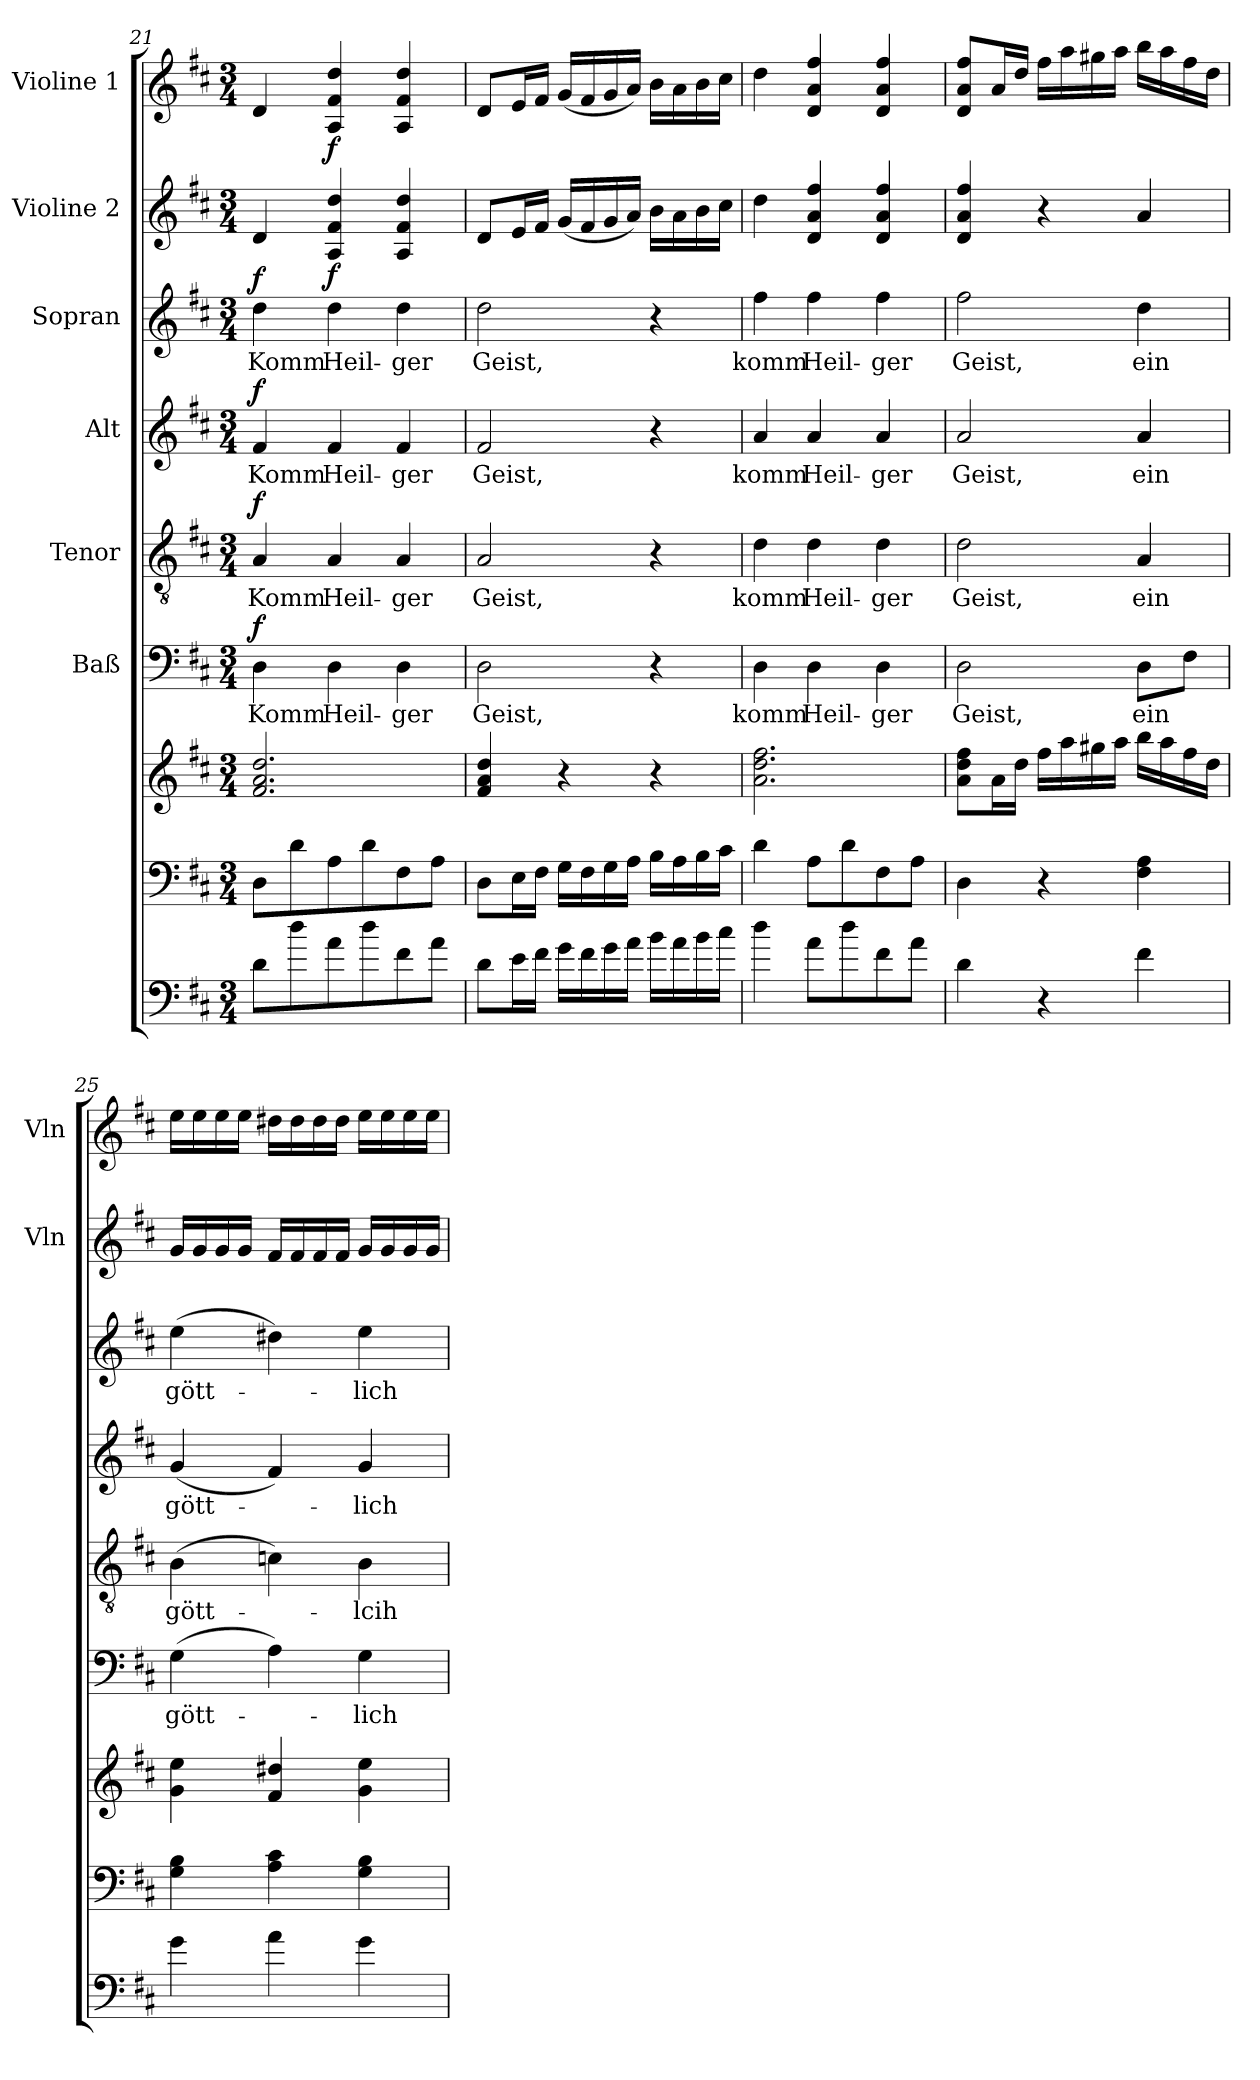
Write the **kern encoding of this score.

**kern	**kern	**kern	**kern	**text	**dynam	**kern	**text	**dynam	**kern	**text	**dynam	**kern	**text	**dynam	**kern	**dynam	**kern	**dynam
*part8	*part7	*part7	*part6	*part6	*part6	*part5	*part5	*part5	*part4	*part4	*part4	*part3	*part3	*part3	*part2	*part2	*part1	*part1
*staff9	*staff8	*staff7	*staff6	*staff6	*staff6	*staff5	*staff5	*staff5	*staff4	*staff4	*staff4	*staff3	*staff3	*staff3	*staff2	*staff2	*staff1	*staff1
*	*	*	*I"Baß	*	*	*I"Tenor	*	*	*I"Alt	*	*	*I"Sopran	*	*	*I"Violine 2	*	*I"Violine 1	*
*	*	*	*	*	*	*	*	*	*	*	*	*	*	*	*I'Vln	*	*I'Vln	*
!!LO:PB:g=z
*clefF4	*clefF4	*clefG2	*clefF4	*	*	*clefGv2	*	*	*clefG2	*	*	*clefG2	*	*	*clefG2	*	*clefG2	*
*ITrd7c12	*	*	*	*	*	*	*	*	*	*	*	*	*	*	*	*	*	*
*k[f#c#]	*k[f#c#]	*k[f#c#]	*k[f#c#]	*	*	*k[f#c#]	*	*	*k[f#c#]	*	*	*k[f#c#]	*	*	*k[f#c#]	*	*k[f#c#]	*
*D:	*D:	*D:	*D:	*	*	*D:	*	*	*D:	*	*	*D:	*	*	*D:	*	*D:	*
*M3/4	*M3/4	*M3/4	*M3/4	*	*	*M3/4	*	*	*M3/4	*	*	*M3/4	*	*	*M3/4	*	*M3/4	*
=21	=21	=21	=21	=21	=21	=21	=21	=21	=21	=21	=21	=21	=21	=21	=21	=21	=21	=21
!	!	!	!	!LO:LY:b	!LO:DY:a	!	!LO:LY:b	!LO:DY:a	!	!LO:LY:b	!LO:DY:a	!	!LO:LY:b	!LO:DY:a	!	!	!	!
8D\L	8D\L	2.f#/ 2.a/ 2.dd/	4D\	Komm	f	4A/	Komm	f	4f#/	Komm	f	4dd\	Komm	f	4d/	.	4d/	.
8d\	8d\	.	.	.	.	.	.	.	.	.	.	.	.	.	.	.	.	.
!	!	!	!	!LO:LY:b	!	!	!LO:LY:b	!	!	!LO:LY:b	!	!	!LO:LY:b	!	!	!LO:DY:b	!	!LO:DY:b
8A\	8A\	.	4D\	Heil-	.	4A/	Heil-	.	4f#/	Heil-	.	4dd\	Heil-	.	4A/ 4f#/ 4dd/	f	4A/ 4f#/ 4dd/	f
8d\	8d\	.	.	.	.	.	.	.	.	.	.	.	.	.	.	.	.	.
!	!	!	!	!LO:LY:b	!	!	!LO:LY:b	!	!	!LO:LY:b	!	!	!LO:LY:b	!	!	!	!	!
8F#\	8F#\	.	4D\	-ger	.	4A/	-ger	.	4f#/	-ger	.	4dd\	-ger	.	4A/ 4f#/ 4dd/	.	4A/ 4f#/ 4dd/	.
8A\J	8A\J	.	.	.	.	.	.	.	.	.	.	.	.	.	.	.	.	.
=22	=22	=22	=22	=22	=22	=22	=22	=22	=22	=22	=22	=22	=22	=22	=22	=22	=22	=22
!	!	!	!	!LO:LY:b	!	!	!LO:LY:b	!	!	!LO:LY:b	!	!	!LO:LY:b	!	!	!	!	!
8D\L	8D\L	4f#/ 4a/ 4dd/	2D\	Geist,	.	2A/	Geist,	.	2f#/	Geist,	.	2dd\	Geist,	.	8d/L	.	8d/L	.
16E\L	16E\L	.	.	.	.	.	.	.	.	.	.	.	.	.	16e/L	.	16e/L	.
16F#\JJ	16F#\JJ	.	.	.	.	.	.	.	.	.	.	.	.	.	16f#/JJ	.	16f#/JJ	.
16G\LL	16G\LL	4r	.	.	.	.	.	.	.	.	.	.	.	.	(<16g/LL	.	(<16g/LL	.
16F#\	16F#\	.	.	.	.	.	.	.	.	.	.	.	.	.	16f#/	.	16f#/	.
16G\	16G\	.	.	.	.	.	.	.	.	.	.	.	.	.	16g/	.	16g/	.
16A\JJ	16A\JJ	.	.	.	.	.	.	.	.	.	.	.	.	.	16a/JJ)	.	16a/JJ)	.
16B\LL	16B\LL	4r	4r	.	.	4r	.	.	4r	.	.	4r	.	.	16b\LL	.	16b\LL	.
16A\	16A\	.	.	.	.	.	.	.	.	.	.	.	.	.	16a\	.	16a\	.
16B\	16B\	.	.	.	.	.	.	.	.	.	.	.	.	.	16b\	.	16b\	.
16c#\JJ	16c#\JJ	.	.	.	.	.	.	.	.	.	.	.	.	.	16cc#\JJ	.	16cc#\JJ	.
=23	=23	=23	=23	=23	=23	=23	=23	=23	=23	=23	=23	=23	=23	=23	=23	=23	=23	=23
!	!	!	!	!LO:LY:b	!	!	!LO:LY:b	!	!	!LO:LY:b	!	!	!LO:LY:b	!	!	!	!	!
4d\	4d\	2.a\ 2.dd\ 2.ff#\	4D\	komm	.	4d\	komm	.	4a/	komm	.	4ff#\	komm	.	4dd\	.	4dd\	.
!	!	!	!	!LO:LY:b	!	!	!LO:LY:b	!	!	!LO:LY:b	!	!	!LO:LY:b	!	!	!	!	!
8A\L	8A\L	.	4D\	Heil-	.	4d\	Heil-	.	4a/	Heil-	.	4ff#\	Heil-	.	4d/ 4a/ 4ff#/	.	4d/ 4a/ 4ff#/	.
8d\	8d\	.	.	.	.	.	.	.	.	.	.	.	.	.	.	.	.	.
!	!	!	!	!LO:LY:b	!	!	!LO:LY:b	!	!	!LO:LY:b	!	!	!LO:LY:b	!	!	!	!	!
8F#\	8F#\	.	4D\	-ger	.	4d\	-ger	.	4a/	-ger	.	4ff#\	-ger	.	4d/ 4a/ 4ff#/	.	4d/ 4a/ 4ff#/	.
8A\J	8A\J	.	.	.	.	.	.	.	.	.	.	.	.	.	.	.	.	.
=24	=24	=24	=24	=24	=24	=24	=24	=24	=24	=24	=24	=24	=24	=24	=24	=24	=24	=24
!	!	!	!	!LO:LY:b	!	!	!LO:LY:b	!	!	!LO:LY:b	!	!	!LO:LY:b	!	!	!	!	!
4D\	4D\	8a\ 8dd\ 8ff#\L	2D\	Geist,	.	2d\	Geist,	.	2a/	Geist,	.	2ff#\	Geist,	.	4d/ 4a/ 4ff#/	.	8d/ 8a/ 8ff#/L	.
.	.	16a\L	.	.	.	.	.	.	.	.	.	.	.	.	.	.	16a/L	.
.	.	16dd\JJ	.	.	.	.	.	.	.	.	.	.	.	.	.	.	16dd/JJ	.
4r	4r	16ff#\LL	.	.	.	.	.	.	.	.	.	.	.	.	4r	.	16ff#\LL	.
.	.	16aa\	.	.	.	.	.	.	.	.	.	.	.	.	.	.	16aa\	.
.	.	16gg#X\	.	.	.	.	.	.	.	.	.	.	.	.	.	.	16gg#X\	.
.	.	16aa\JJ	.	.	.	.	.	.	.	.	.	.	.	.	.	.	16aa\JJ	.
!	!	!	!	!LO:LY:b	!	!	!LO:LY:b	!	!	!LO:LY:b	!	!	!LO:LY:b	!	!	!	!	!
4F#\	4F#\ 4A\	16bb\LL	8D\L	ein	.	4A/	ein	.	4a/	ein	.	4dd\	ein	.	4a/	.	16bb\LL	.
.	.	16aa\	.	.	.	.	.	.	.	.	.	.	.	.	.	.	16aa\	.
.	.	16ff#\	8F#\J	.	.	.	.	.	.	.	.	.	.	.	.	.	16ff#\	.
.	.	16dd\JJ	.	.	.	.	.	.	.	.	.	.	.	.	.	.	16dd\JJ	.
!!LO:PB:g=z
=25	=25	=25	=25	=25	=25	=25	=25	=25	=25	=25	=25	=25	=25	=25	=25	=25	=25	=25
!	!	!	!	!LO:LY:b	!	!	!LO:LY:b	!	!	!LO:LY:b	!	!	!LO:LY:b	!	!	!	!	!
4G\	4G\ 4B\	4g\ 4ee\	(>4G\	gött-	.	(>4B\	gött-	.	(<4g/	gött-	.	(>4ee\	gött-	.	16g/LL	.	16ee\LL	.
.	.	.	.	.	.	.	.	.	.	.	.	.	.	.	16g/	.	16ee\	.
.	.	.	.	.	.	.	.	.	.	.	.	.	.	.	16g/	.	16ee\	.
.	.	.	.	.	.	.	.	.	.	.	.	.	.	.	16g/JJ	.	16ee\JJ	.
4A\	4A\ 4c#\	4f#/ 4dd#X/	4A\)	.	.	4cn\)	.	.	4f#/)	.	.	4dd#X\)	.	.	16f#/LL	.	16dd#X\LL	.
.	.	.	.	.	.	.	.	.	.	.	.	.	.	.	16f#/	.	16dd#\	.
.	.	.	.	.	.	.	.	.	.	.	.	.	.	.	16f#/	.	16dd#\	.
.	.	.	.	.	.	.	.	.	.	.	.	.	.	.	16f#/JJ	.	16dd#\JJ	.
!	!	!	!	!LO:LY:b	!	!	!LO:LY:b	!	!	!LO:LY:b	!	!	!LO:LY:b	!	!	!	!	!
4G\	4G\ 4B\	4g\ 4ee\	4G\	-lich	.	4B\	-lcih	.	4g/	-lich	.	4ee\	-lich	.	16g/LL	.	16ee\LL	.
.	.	.	.	.	.	.	.	.	.	.	.	.	.	.	16g/	.	16ee\	.
.	.	.	.	.	.	.	.	.	.	.	.	.	.	.	16g/	.	16ee\	.
.	.	.	.	.	.	.	.	.	.	.	.	.	.	.	16g/JJ	.	16ee\JJ	.
=	=	=	=	=	=	=	=	=	=	=	=	=	=	=	=	=	=	=
*-	*-	*-	*-	*-	*-	*-	*-	*-	*-	*-	*-	*-	*-	*-	*-	*-	*-	*-
